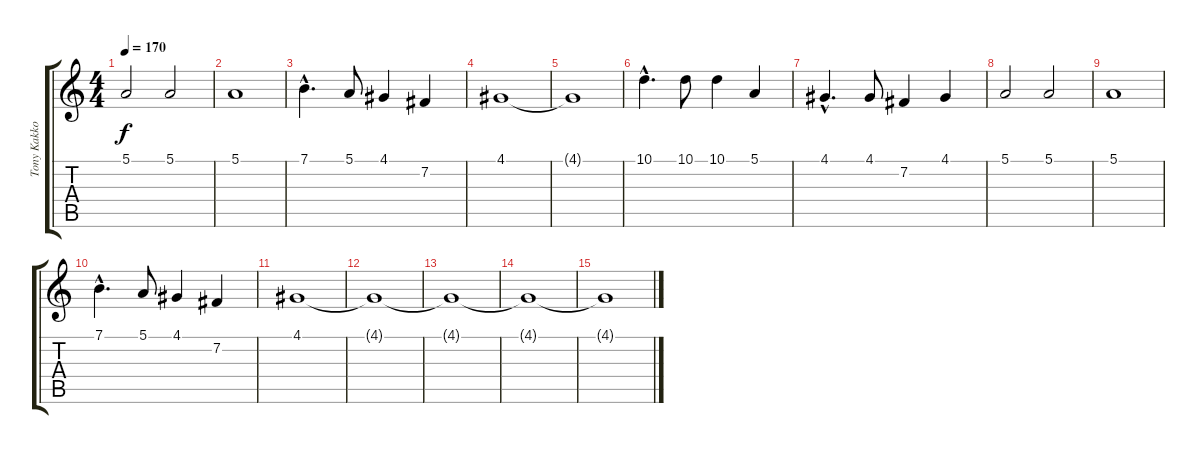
\track ("Tony Kakko" "Tony Kakko") {instrument clarinet}
\staff {score tabs}
\tuning (E4 B3 G3 D3 A2 E2) {hide}
\ts (4 4)
\tempo 170
\clef g2
\ks c
5.1.2{dy f} 5.1.2 |
5.1.1 |
7.1{hac}.4{d} 5.1.8 4.1.4 7.2.4 |
4.1.1 |
4.1{t}.1 |
10.1{hac}.4{d} 10.1.8 10.1.4 5.1.4 |
4.1{hac}.4{d} 4.1.8 7.2.4 4.1.4 |
5.1.2 5.1.2 |
5.1.1 |
7.1{hac}.4{d} 5.1.8 4.1.4 7.2.4 |
4.1.1 |
4.1{t}.1 |
4.1{t}.1 |
4.1{t}.1 |
4.1{t}.1
